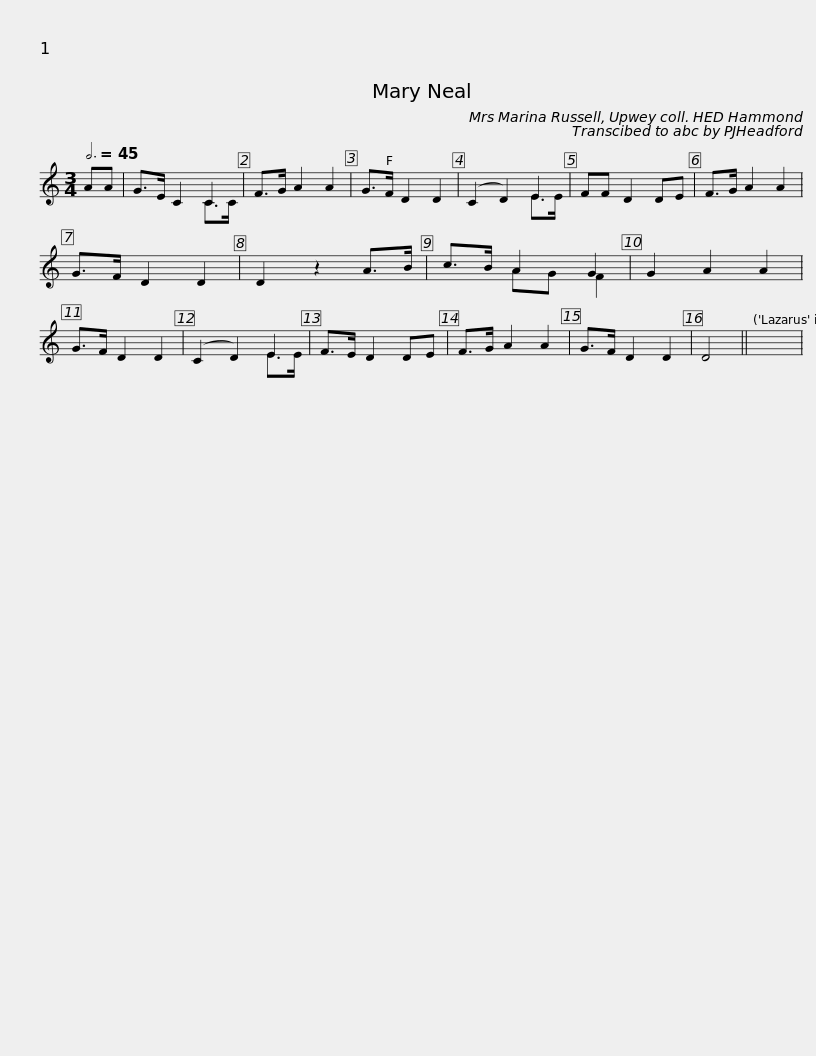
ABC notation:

X:1
%%score ( 1 2 )
L:1/8
Q:3/4=45
M:3/4
I:linebreak $
K:C
V:1 treble
V:2 treble
V:1
 AA | G>E C2 C2 | F>G A2 A2 | G>F D2 D2 | (C2 D2) E2 | %5
 FF D2 DE | F>G A2 A2 | G>F D2 D2 | D2 z2 A>B |$ c>B A2 G2 | %10
 G2 A2 A2 | G>F D2 D2 | (C2 D2) E2 | F>E D2 DE | F>G A2 A2 | %15
 G>F D2 D2 | D4 || x6 | %18
V:2
 x2 | x4 C>C | x6 | x6 | x4 E>E | %5
 x6 | x6 | x6 | x6 |$ x2 AG F2 | %10
 x6 | x6 | x4 E>E | x6 | x6 | %15
 x6 | x4 || x6 | %18
